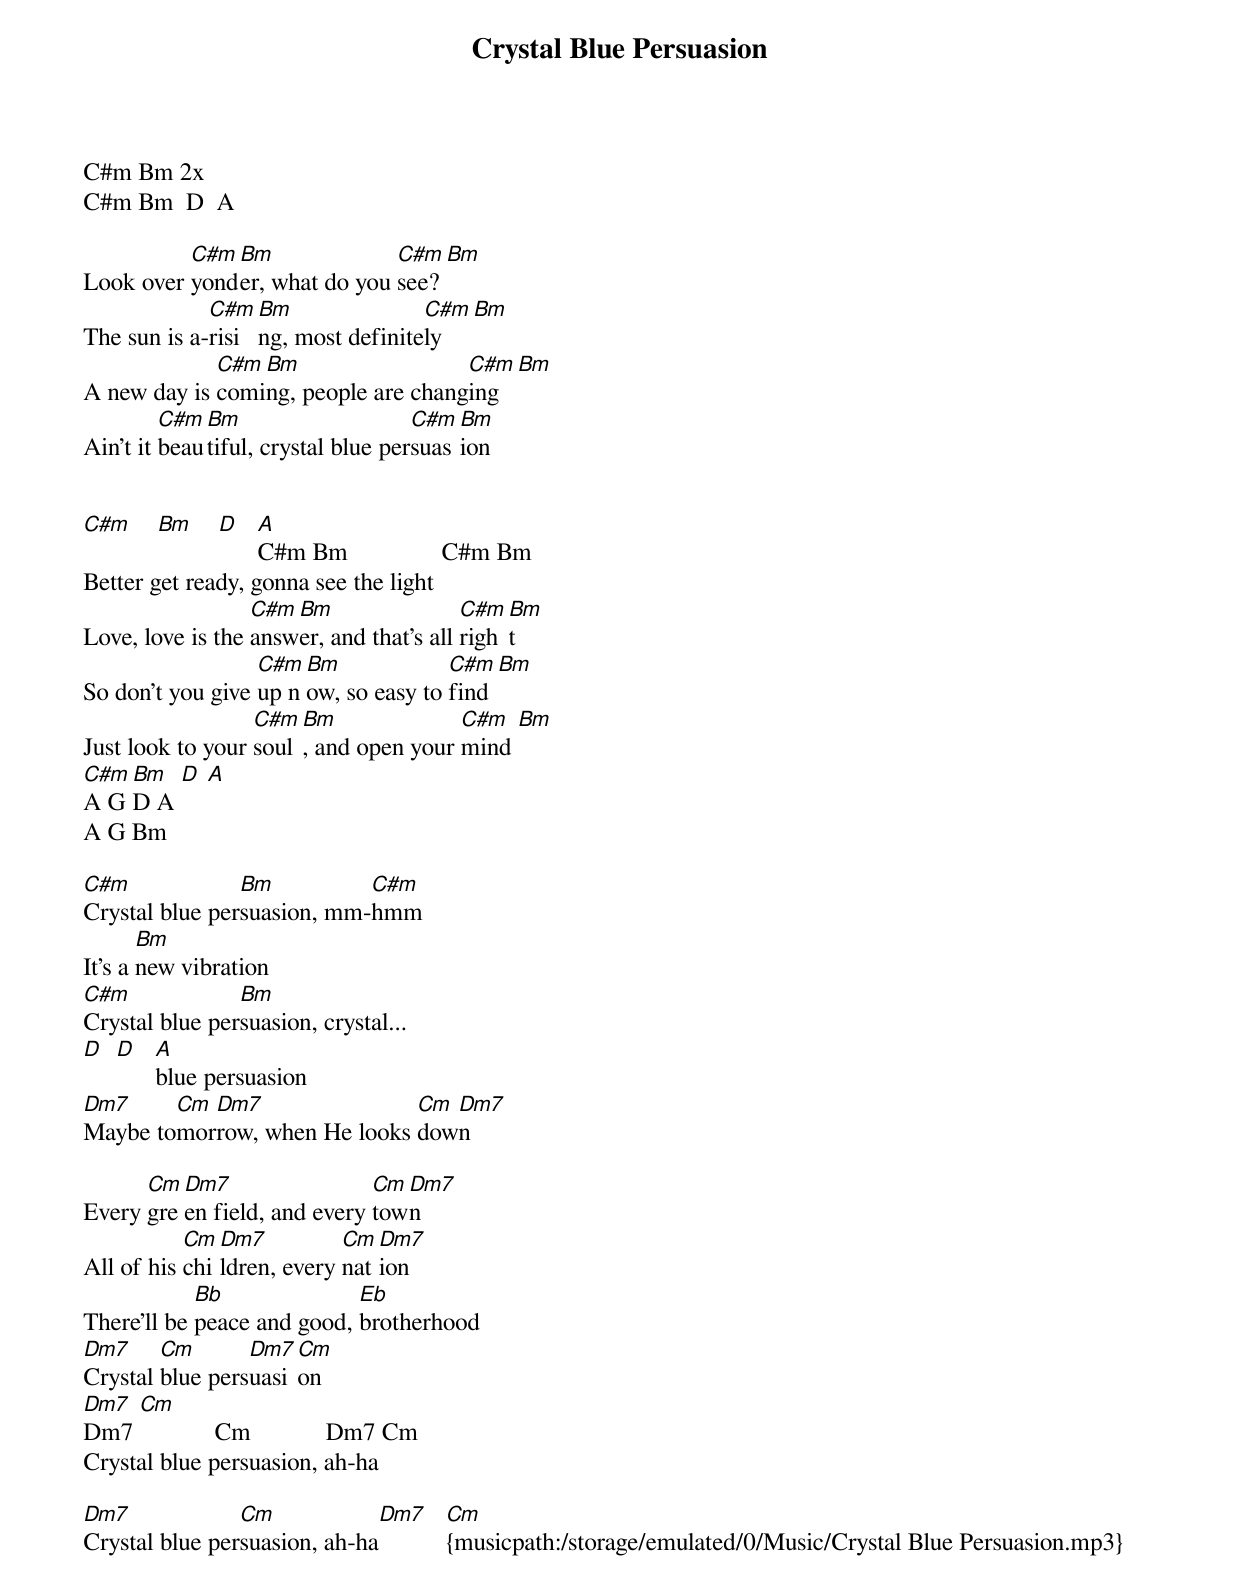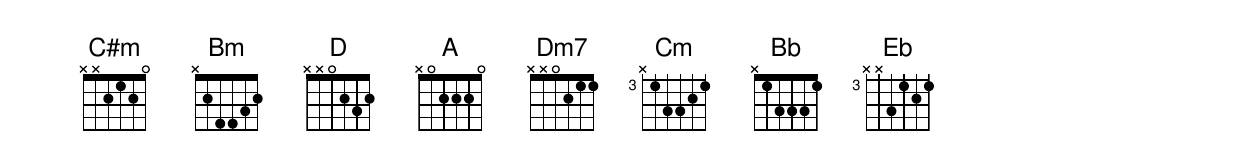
{title:Crystal Blue Persuasion}

C#m Bm 2x
C#m Bm  D  A

Look over [C#m]yond[Bm]er, what do you [C#m]see? [Bm]
The sun is a-[C#m]risi[Bm]ng, most definite[C#m]ly [Bm]
A new day is [C#m]comi[Bm]ng, people are chang[C#m]ing [Bm]
Ain't it [C#m]beau[Bm]tiful, crystal blue per[C#m]suas[Bm]ion


[C#m]    [Bm]    [D]   [A]C#m Bm               C#m Bm
Better get ready, gonna see the light
Love, love is the [C#m]answ[Bm]er, and that's all [C#m]righ[Bm]t
So don't you give [C#m]up n[Bm]ow, so easy to [C#m]find [Bm]
Just look to your [C#m]soul[Bm], and open your [C#m]mind [Bm]
[C#m]A G [Bm]D A [D] [A]
A G Bm

[C#m]Crystal blue per[Bm]suasion, mm-[C#m]hmm
It's a [Bm]new vibration
[C#m]Crystal blue per[Bm]suasion, crystal...
[D]  [D]   [A]blue persuasion
[Dm7]Maybe to[Cm]mor[Dm7]row, when He looks [Cm]dow[Dm7]n

Every [Cm]gre[Dm7]en field, and every [Cm]tow[Dm7]n
All of his [Cm]chi[Dm7]ldren, every [Cm]nat[Dm7]ion
There'll be [Bb]peace and good, [Eb]brotherhood
[Dm7]Crystal [Cm]blue pers[Dm7]uasi[Cm]on
[Dm7]Dm7 [Cm]            Cm            Dm7 Cm
Crystal blue persuasion, ah-ha

[Dm7]Crystal blue per[Cm]suasion, ah-ha[Dm7]   [Cm]{musicpath:/storage/emulated/0/Music/Crystal Blue Persuasion.mp3}
